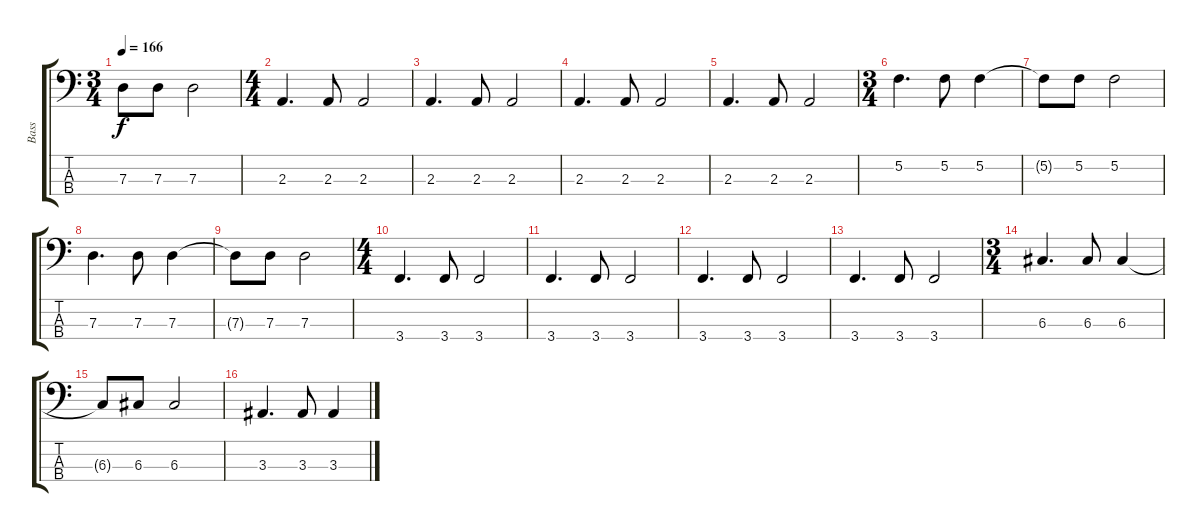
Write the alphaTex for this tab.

\track ("Bass" "Bass") {instrument electricbassfinger}
\staff {score tabs}
\tuning (F2 C2 G1 D1) {hide}
\ts (3 4)
\tempo 166
\clef f4
\ks c
7.3{t}.8{dy f} 7.3.8 7.3.2 |
\ts (4 4)
2.3.4{d} 2.3.8 2.3.2 |
2.3.4{d} 2.3.8 2.3.2 |
2.3.4{d} 2.3.8 2.3.2 |
2.3.4{d} 2.3.8 2.3.2 |
\ts (3 4)
5.2.4{d} 5.2.8 5.2.4 |
5.2{t}.8 5.2.8 5.2.2 |
7.3.4{d} 7.3.8 7.3.4 |
7.3{t}.8 7.3.8 7.3.2 |
\ts (4 4)
3.4.4{d} 3.4.8 3.4.2 |
3.4.4{d} 3.4.8 3.4.2 |
3.4.4{d} 3.4.8 3.4.2 |
3.4.4{d} 3.4.8 3.4.2 |
\ts (3 4)
6.3.4{d} 6.3.8 6.3.4 |
6.3{t}.8 6.3.8 6.3.2 |
3.3.4{d} 3.3.8 3.3.4
